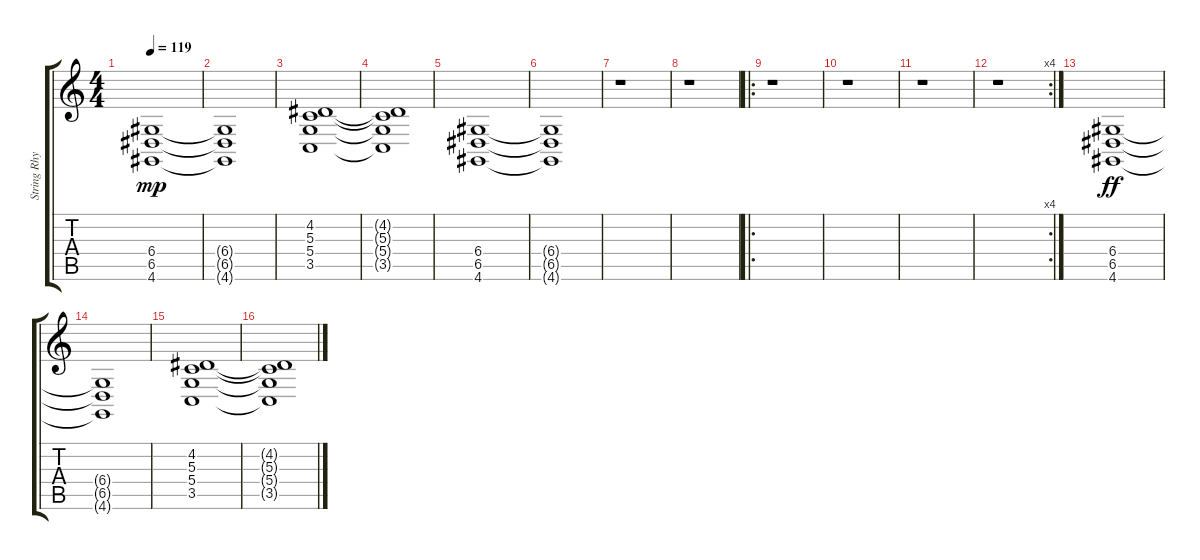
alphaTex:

\track ("String Rhythm" "String Rhy") {instrument stringensemble1}
\staff {score tabs}
\tuning (E4 B3 G3 D3 A2 E2) {hide}
\ts (4 4)
\tempo 119
\clef g2
\ks c
(6.4 6.5 4.6).1{dy mp} |
(6.4{t} 6.5{t} 4.6{t}).1 |
(4.2 5.3 5.4 3.5).1 |
(4.2{t} 5.3{t} 5.4{t} 3.5{t}).1 |
(6.4 6.5 4.6).1 |
(6.4{t} 6.5{t} 4.6{t}).1 |
r.1 |
r.1 |
\ro
r.1 |
r.1 |
r.1 |
\rc 4
r.1 |
(6.4 6.5 4.6).1{dy ff} |
(6.4{t} 6.5{t} 4.6{t}).1 |
(4.2 5.3 5.4 3.5).1 |
(4.2{t} 5.3{t} 5.4{t} 3.5{t}).1
